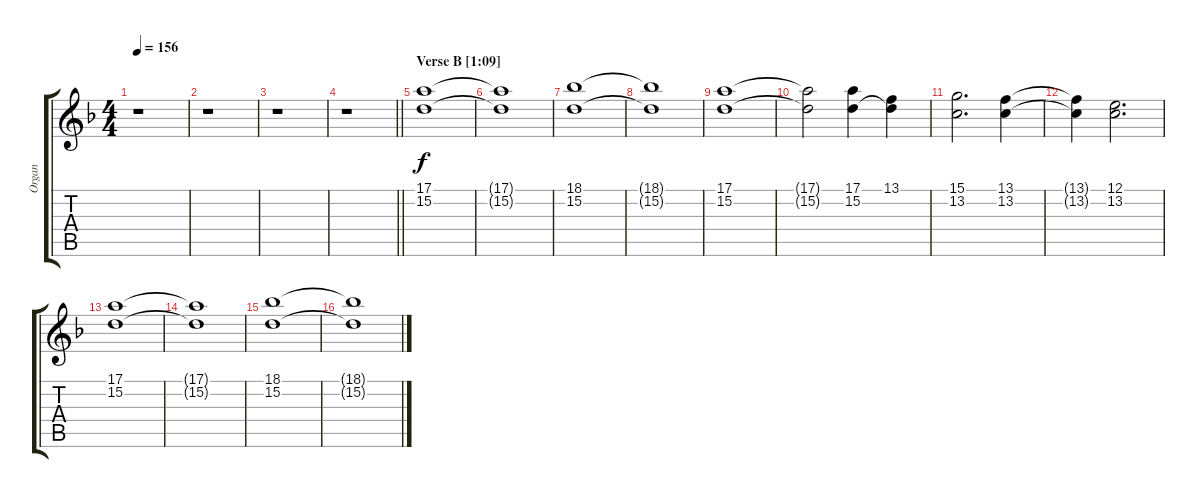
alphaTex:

\track ("Organ" "Organ") {instrument churchorgan}
\staff {score tabs}
\tuning (E4 B3 G3 D3 A2 E2) {hide}
\ts (4 4)
\tempo 156
\clef g2
\ks dminor
r.1{dy f} |
r.1 |
r.1 |
\barLineRight lightlight
r.1 |
\section ("" "Verse B [1:09]")
(17.1 15.2).1 |
(17.1{t} 15.2{t}).1 |
(18.1 15.2).1 |
(18.1{t} 15.2{t}).1 |
(17.1 15.2).1 |
(17.1{t} 15.2{t}).2 (17.1 15.2).4 (13.1 15.2{t}).4 |
(15.1 13.2).2{d} (13.1 13.2).4 |
(13.1{t} 13.2{t}).4 (12.1 13.2).2{d} |
(17.1 15.2).1 |
(17.1{t} 15.2{t}).1 |
(18.1 15.2).1 |
(18.1{t} 15.2{t}).1
